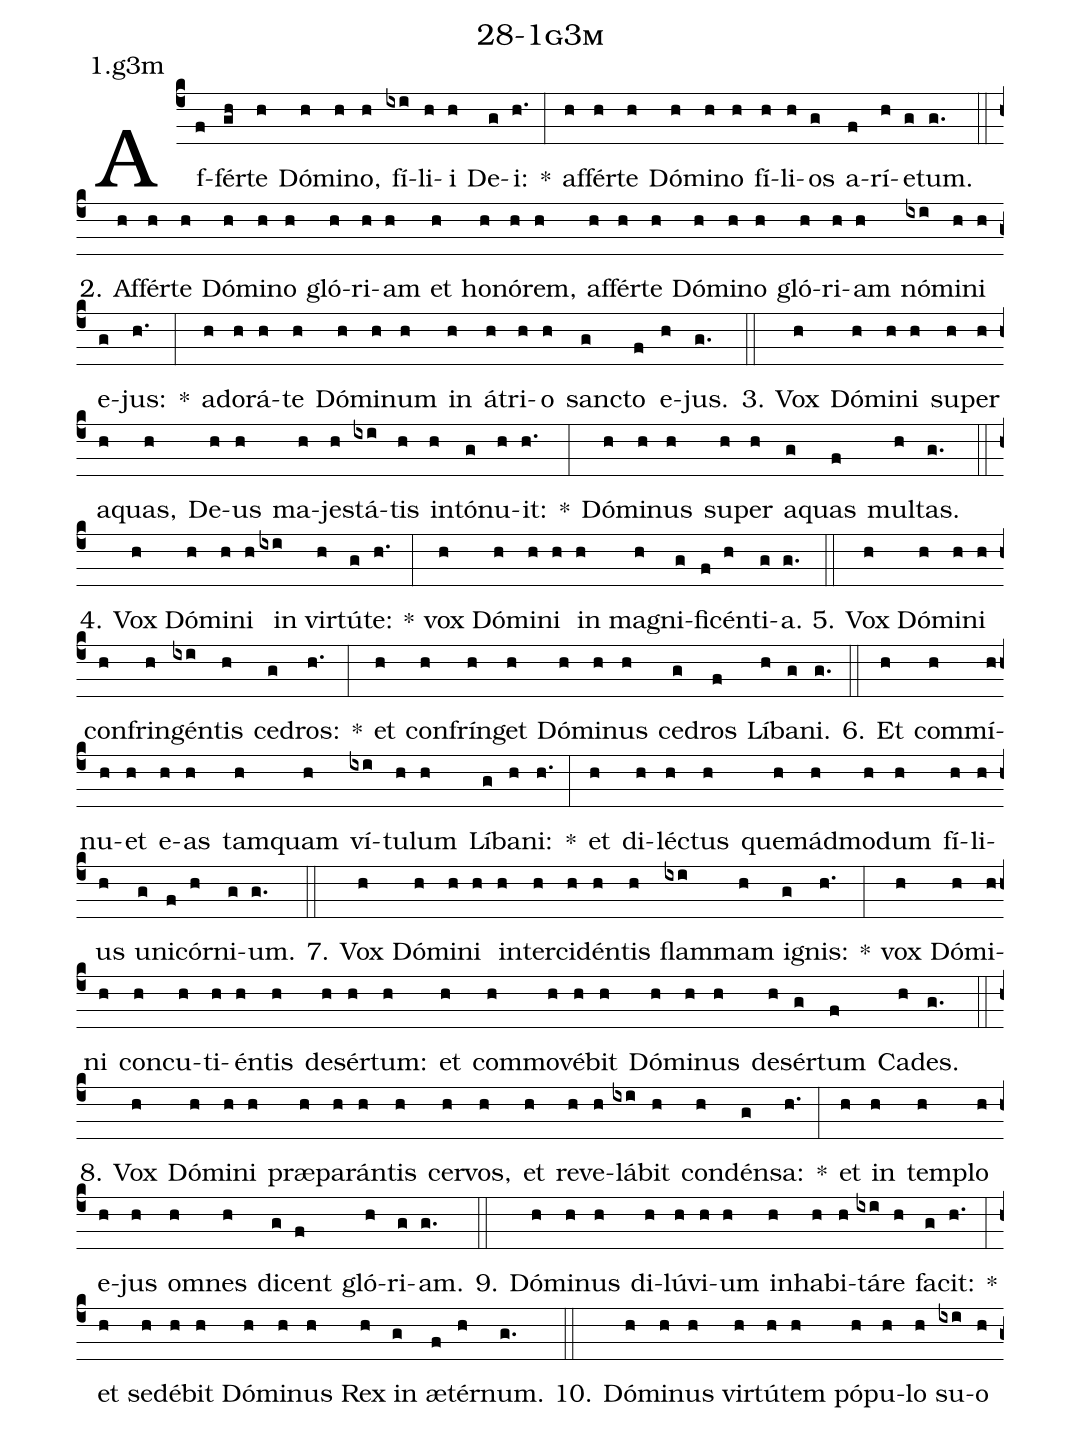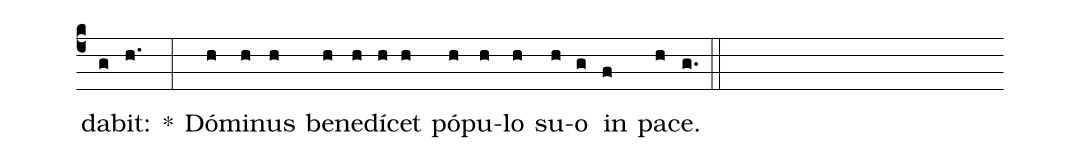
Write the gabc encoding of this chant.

name: 28-1g3m;
annotation: 1.g3m;
%%
(c4)Af(f)fér(gh)te(h) Dó(h)mi(h)no,(h) fí(ixi)li(h)i(h) De(g)i:(h.) *(:) af(h)fér(h)te(h) Dó(h)mi(h)no(h) fí(h)li(h)os(g) a(f)rí(h)e(g)tum.(g.) (::)
2. Af(h)fér(h)te(h) Dó(h)mi(h)no(h) gló(h)ri(h)am(h) et(h) ho(h)nó(h)rem,(h) af(h)fér(h)te(h) Dó(h)mi(h)no(h) gló(h)ri(h)am(h) nó(ixi)mi(h)ni(h) e(g)jus:(h.) *(:) ad(h)o(h)rá(h)te(h) Dó(h)mi(h)num(h) in(h) á(h)tri(h)o(h) sanc(g)to(f) e(h)jus.(g.) (::)
3. Vox(h) Dó(h)mi(h)ni(h) su(h)per(h) a(h)quas,(h) De(h)us(h) ma(h)jes(h)tá(ixi)tis(h) in(h)tó(g)nu(h)it:(h.) *(:) Dó(h)mi(h)nus(h) su(h)per(h) a(g)quas(f) mul(h)tas.(g.) (::)
4. Vox(h) Dó(h)mi(h)ni(h) in(ixi) vir(h)tú(g)te:(h.) *(:) vox(h) Dó(h)mi(h)ni(h) in(h) ma(h)gni(g)fi(f)cén(h)ti(g)a.(g.) (::)
5. Vox(h) Dó(h)mi(h)ni(h) con(h)frin(h)gén(ixi)tis(h) ce(g)dros:(h.) *(:) et(h) con(h)frín(h)get(h) Dó(h)mi(h)nus(h) ce(g)dros(f) Lí(h)ba(g)ni.(g.) (::)
6. Et(h) com(h)mí(h)nu(h)et(h) e(h)as(h) tam(h)quam(h) ví(ixi)tu(h)lum(h) Lí(g)ba(h)ni:(h.) *(:) et(h) di(h)léc(h)tus(h) quem(h)ád(h)mo(h)dum(h) fí(h)li(h)us(h) u(g)ni(f)cór(h)ni(g)um.(g.) (::)
7. Vox(h) Dó(h)mi(h)ni(h) in(h)ter(h)ci(h)dén(h)tis(h) flam(ixi)mam(h) i(g)gnis:(h.) *(:) vox(h) Dó(h)mi(h)ni(h) con(h)cu(h)ti(h)én(h)tis(h) de(h)sér(h)tum:(h) et(h) com(h)mo(h)vé(h)bit(h) Dó(h)mi(h)nus(h) de(h)sér(g)tum(f) Ca(h)des.(g.) (::)
8. Vox(h) Dó(h)mi(h)ni(h) præ(h)pa(h)rán(h)tis(h) cer(h)vos,(h) et(h) re(h)ve(h)lá(ixi)bit(h) con(h)dén(g)sa:(h.) *(:) et(h) in(h) tem(h)plo(h) e(h)jus(h) om(h)nes(h) di(g)cent(f) gló(h)ri(g)am.(g.) (::)
9. Dó(h)mi(h)nus(h) di(h)lú(h)vi(h)um(h) in(h)ha(h)bi(h)tá(ixi)re(h) fa(g)cit:(h.) *(:) et(h) se(h)dé(h)bit(h) Dó(h)mi(h)nus(h) Rex(h) in(g) æ(f)tér(h)num.(g.) (::)
10. Dó(h)mi(h)nus(h) vir(h)tú(h)tem(h) pó(h)pu(h)lo(h) su(ixi)o(h) da(g)bit:(h.) *(:) Dó(h)mi(h)nus(h) be(h)ne(h)dí(h)cet(h) pó(h)pu(h)lo(h) su(h)o(g) in(f) pa(h)ce.(g.) (::)
